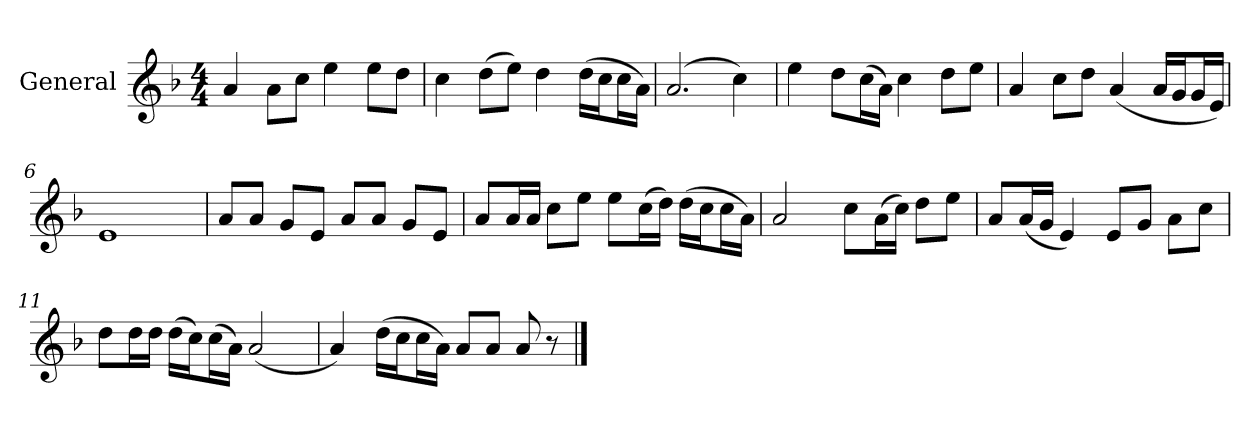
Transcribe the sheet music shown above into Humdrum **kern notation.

**kern
*part1
*staff1
*I"General
*clefG2
*k[b-]
*M4/4
*MM108
=1
4a
8a\L
8cc\J
4ee
8ee\L
8dd\J
=2
4cc
(8dd\L
8ee\J)
4dd
(16dd\LL
16cc\J
16cc\L
16a\JJ)
=3
!LO:N:vis=2.
(2a
4cc)
=4
4ee
8dd\L
(16cc\L
16a\JJ)
4cc
8dd\L
8ee\J
=5
4a
8cc\L
8dd\J
(4a
16a/LL
16g/J
16g/L
16e/JJ)
=6
1e
=7
8a/L
8a/J
8g/L
8e/J
8a/L
8a/J
8g/L
8e/J
=8
8a/L
16a/L
16a/JJ
8cc\L
8ee\J
8ee\L
(16cc\L
16dd\JJ)
(16dd\LL
16cc\J
16cc\L
16a\JJ)
=9
2a
8cc\L
(16a\L
16cc\JJ)
8dd\L
8ee\J
=10
8a/L
(16a/L
16g/JJ
4e)
8e/L
8g/J
8a\L
8cc\J
=11
8dd\L
16dd\L
16dd\JJ
(16dd\LL
16cc\J)
(16cc\L
16a\JJ)
(2a
=12
4a)
(16dd\LL
16cc\J
16cc\L
16a\JJ)
8a/L
8a/J
8a
8r
==
*-
